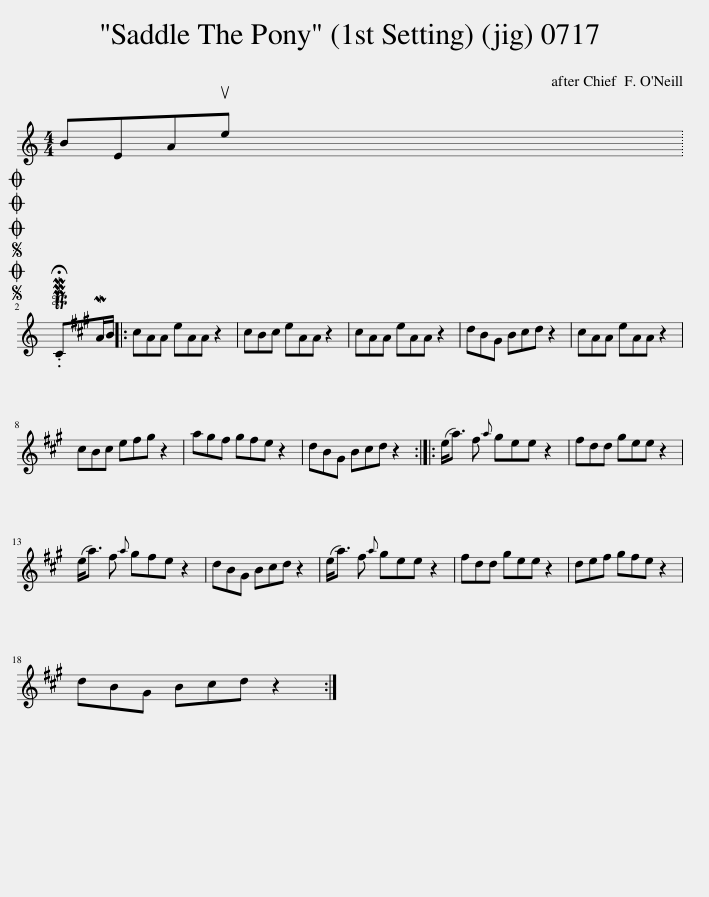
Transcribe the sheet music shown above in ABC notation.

X:1
L:1/8
M:4/4
I:linebreak $
K:C
V:1 treble
V:1
 BEAue x2002 |$SOSOOO .!fermata!PMTCMA/B/ |: ^cAA eAA z2 | ^cBc eAA z2 | ^cAA eAA z2 | %5
 dB^G B^cd z2 | ^cAA eAA z2 |$ ^cBc e^f^g z2 | a^g^f gfe z2 | dB^G B^cd z2 :: %10
 (e<a) ^f{a} ^gee z2 | ^fdd ^gee z2 |$ (e<a) ^f{a} ^gfe z2 | dB^G B^cd z2 | (e<a) ^f{a} ^gee z2 | %15
 ^fdd ^gee z2 | de^f ^gfe z2 |$ dB^G B^cd z2 :| %18
